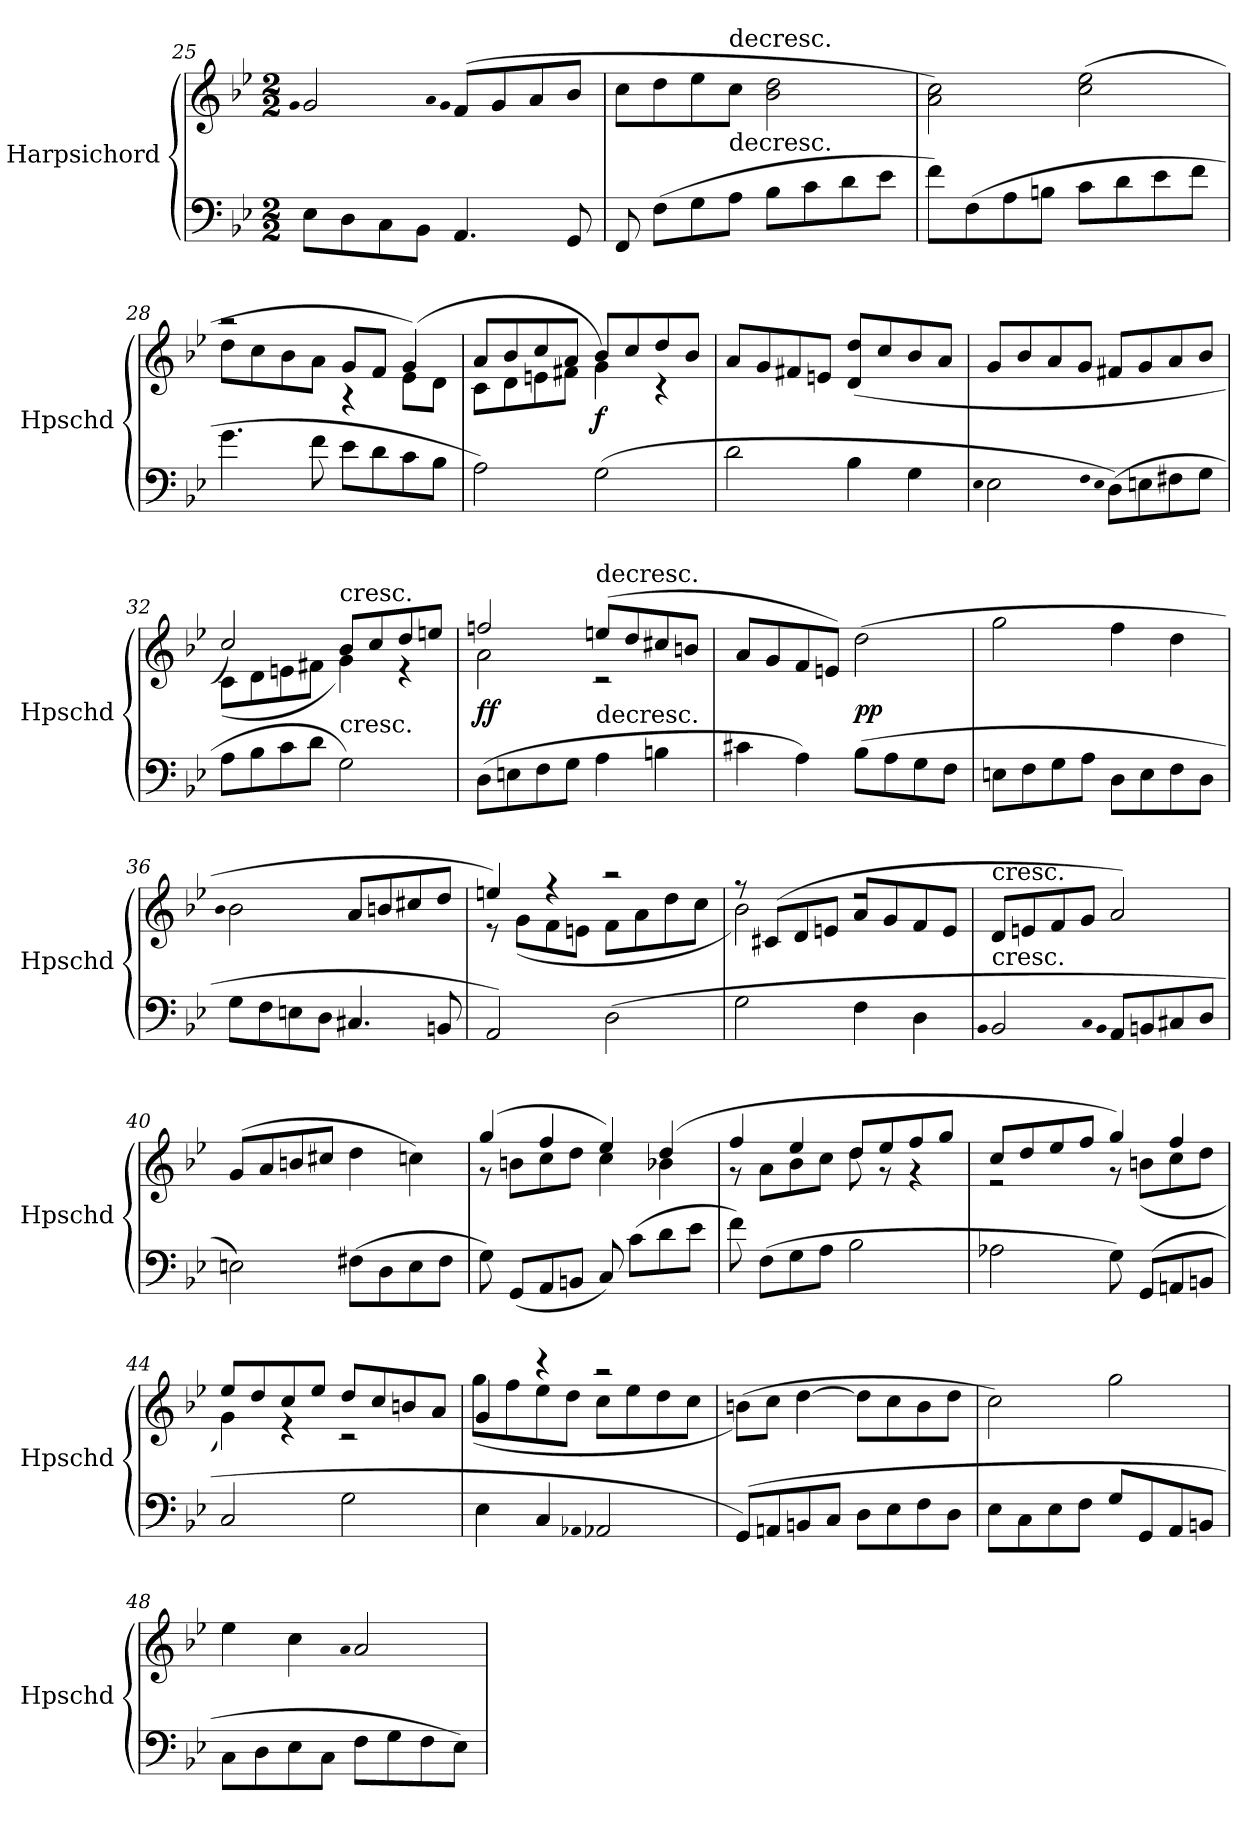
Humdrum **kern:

**kern	**kern	**dynam
*part1	*part1	*part1
*staff2	*staff1	*staff1/2
*I"Harpsichord	*	*
*I'Hpschd	*	*
*clefF4	*clefG2	*
*k[b-e-]	*k[b-e-]	*
*g:	*g:	*
*M2/2	*M2/2	*
=25	=25	=25
.	qg	.
8E-\L	2g/	.
8D\	.	.
8C\	.	.
8BB-\J	.	.
.	qa	.
.	qg	.
4.AA/	(8f/L	.
.	8g/	.
.	8a/	.
8GG/	8b-/J	.
=26	=26	=26
8FF/	8cc\L	.
(8F\L	8dd\	.
8G\	8ee-\	.
!	!LO:TX:t=decresc.	!
!LO:TX:t=decresc.	!	!
8A\J	8cc\J	.
8B-\L	2b-\ 2dd\	.
8c\	.	.
8d\	.	.
8e-\J	.	.
=27	=27	=27
8f\L)	2a\ 2cc\)	mf mf
(8F\	.	.
8A\	.	.
8Bn\J	.	.
8c\L	(2cc\ 2ee-\	.
8d\	.	.
8e-\	.	.
8f\J	.	.
=28	=28	=28
*	*^	*
4.g\	2r	8dd\L	.
.	.	8cc\	.
.	.	8b-\	.
8f\	.	8a\J	.
8e-\L	8g/L	4r	.
8d\	8f/J	.	.
8c\	(4g/)	8e-\L	.
8B-\J	.	8d\J	.
=29	=29	=29	=29
2A\)	8a/L	8c\L	.
.	8b-/	8d\	.
.	8cc/	8en\	.
.	8a/J	8f#X\J	.
(2G\	8b-/L	4g\)	f
.	8cc/	.	.
.	8dd/	4r	.
.	8b-/J	.	.
*	*v	*v	*
=30	=30	=30
2d\	8a/L	.
.	8g/	.
.	8f#X/	.
.	8en/J	.
4B-\	(8d/ 8dd/L	.
.	8cc/	.
4G\	8b-/	.
.	8a/J	.
=31	=31	=31
qE-	.	.
2E-\	8g/L	.
.	8b-/	.
.	8a/	.
.	8g/J	.
qF	.	.
qE-	.	.
(8D\L)	8f#X/L	.
8En\	8g/	.
8F#X\	8a/	.
8G\J	8b-/J	.
=32	=32	=32
*	*^	*
8A\L	2cc/)	(8c\L	.
8B-\	.	8d\	.
8c\	.	8en\	.
8d\J	.	8f#X\J	.
!	!LO:TX:t=cresc.	!	!
!LO:TX:t=cresc.	!	!	!
2G\)	8b-/L	4g\)	.
.	8cc/	.	.
.	8dd/	4r	.
.	8een/J	.	.
=33	=33	=33	=33
(8D\L	2ffn/	2a\	f f
8En\	.	.	.
8F\	.	.	.
8G\J	.	.	.
!	!LO:TX:t=decresc.	!	!
!LO:TX:t=decresc.	!	!	!
4A\	(8een/L	2r	.
.	8dd/	.	.
4Bn\	8cc#X/	.	.
.	8bn/J	.	.
*	*v	*v	*
=34	=34	=34
4c#X\	8a/L	.
.	8g/	.
4A\)	8f/	.
.	8en/J)	.
(8B-\L	(2dd\	p p
8A\	.	.
8G\	.	.
8F\J	.	.
=35	=35	=35
8En\L	2gg\	.
8F\	.	.
8G\	.	.
8A\J	.	.
8D\L	4ff\	.
8E\	.	.
8F\	4dd\	.
8D\J	.	.
=36	=36	=36
.	qb-	.
8G\L	2b-\	.
8F\	.	.
8En\	.	.
8D\J	.	.
4.C#X/	8a/L	.
.	8bn/	.
.	8cc#X/	.
8BBn/	8dd/J	.
=37	=37	=37
*	*^	*
2AA/)	4een/)	8r	.
.	.	(8g\L	.
.	4r	8f\	.
.	.	8en\J	.
(2D\	2r	8f\L	.
.	.	8a\	.
.	.	8dd\	.
.	.	8cc\J	.
=38	=38	=38	=38
2G\	8r	2b-\)	.
.	(8c#X/L	.	.
.	8d/	.	.
.	8en/J	.	.
4F\	2r	8a/L	.
.	.	8g/	.
4D\	.	8f/	.
.	.	8e/J	.
*	*v	*v	*
=39	=39	=39
qBB-	.	.
!	!LO:TX:t=cresc.	!
!LO:TX:t=cresc.	!	!
2BB-/	8d/L	.
.	8en/	.
.	8f/	.
.	8g/J	.
qC	.	.
qBB-	.	.
8AA/L	2a/)	.
8BBn/	.	.
8C#X/	.	.
8D/J	.	.
=40	=40	=40
2En\)	(8g/L	.
.	8a/	.
.	8bn/	.
.	8cc#X/J	.
(8F#X\L	4dd\	.
8D\	.	.
8E\	4ccn\)	.
8F#\J	.	.
=41	=41	=41
*	*^	*
8G\)	(4gg/	8r	mf mf
(8GG/L	.	8bn\L	.
8AA/	4ff/	8cc\	.
8BBn/J	.	8dd\J	.
8C/)	4ee-/)	4cc\	.
(8c\L	.	.	.
8d\	(4dd/	4b-X\	.
8e-\J	.	.	.
=42	=42	=42	=42
8f\)	4ff/	8r	.
(8F\L	.	8a\L	.
8G\	4ee-/	8b-\	.
8A\J	.	8cc\J	.
2B-\	8dd/L	8dd\	.
.	8ee-/	8r	.
.	8ff/	4r	.
.	8gg/J	.	.
=43	=43	=43	=43
2A-X\	8cc/L	2r	.
.	8dd/	.	.
.	8ee-/	.	.
.	8ff/J	.	.
8G\)	4gg/)	8r	.
(8GG/L	.	(8bn\L	.
8AAn/	4ff/	8cc\	.
8BBn/J	.	8dd\J	.
=44	=44	=44	=44
2C/	8ee-/L	4g\)	.
.	8dd/	.	.
.	8cc/	4r	.
.	8ee-/J	.	.
2G\	8dd/L	2r	.
.	8cc/	.	.
.	8bn/	.	.
.	8a/J	.	.
=45	=45	=45	=45
4E-\	4g/	(8gg\L	.
.	.	8ff\	.
4C/	4r	8ee-\	.
.	.	8dd\J	.
qAA-X	.	.	.
2AA-X/	2r	8cc\L	.
.	.	8ee-\	.
.	.	8dd\	.
.	.	8cc\J	.
*	*v	*v	*
=46	=46	=46
(8GG/L)	(8bn\L)	.
8AAn/	8cc\J	.
8BBn/	[4dd\	.
8C/J	.	.
8D\L	8dd\L]	.
8E-\	8cc\	.
8F\	8b\	.
8D\J	8dd\J	.
=47	=47	=47
8E-\L	2cc\)	.
8C\	.	.
8E-\	.	.
8F\J	.	.
8G/L	2gg\	.
8GG/	.	.
8AA/	.	.
8BBn/J	.	.
=48	=48	=48
8C\L	4ee-\	.
8D\	.	.
8E-\	4cc\	.
8C\J	.	.
.	qa	.
8F\L	2a/	.
8G\	.	.
8F\	.	.
8E-\J)	.	.
=	=	=
*-	*-	*-
